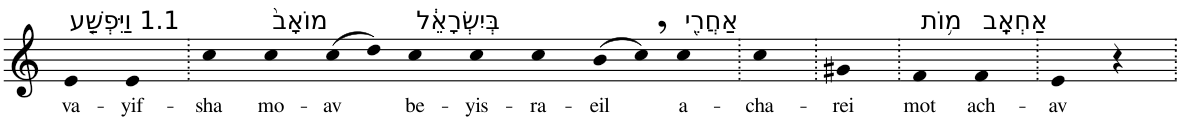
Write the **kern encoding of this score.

**kern	**text
*part1	*part1
*staff1	*staff1
*I"Piano	*
*I'Pno	*
*clefG2	*
*k[]	*
=1	=1
!LO:TX:a:t=1.1 וַיִּפְשַׁ֤ע	!
!	!LO:LY:b
4e	va-
!	!LO:LY:b
4e	-yif-
=2.	=2.
!	!LO:LY:b
4cc	-sha
!LO:TX:a:t=מוֹאָב֙	!
!	!LO:LY:b
4cc	mo-
!	!LO:LY:b
(>8cc	-av
8dd)	.
!LO:TX:a:t=בְּיִשְׂרָאֵ֔ל	!
!	!LO:LY:b
4cc	be-
!	!LO:LY:b
4cc	-yis-
!	!LO:LY:b
4cc	-ra-
!	!LO:LY:b
(>8b	-eil
8cc,)	.
!LO:TX:a:t=אַחֲרֵ֖י	!
!	!LO:LY:b
4cc	a-
=3.	=3.
!	!LO:LY:b
4cc	-cha-
=4.	=4.
!	!LO:LY:b
4g#X	-rei
=5.	=5.
!LO:TX:a:t=מ֥וֹת	!
!	!LO:LY:b
4f	mot
!LO:TX:a:t=אַחְאָֽב	!
!	!LO:LY:b
4f	ach-
=6.	=6.
!	!LO:LY:b
4e	-av
4r	.
=.	=.
*-	*-
